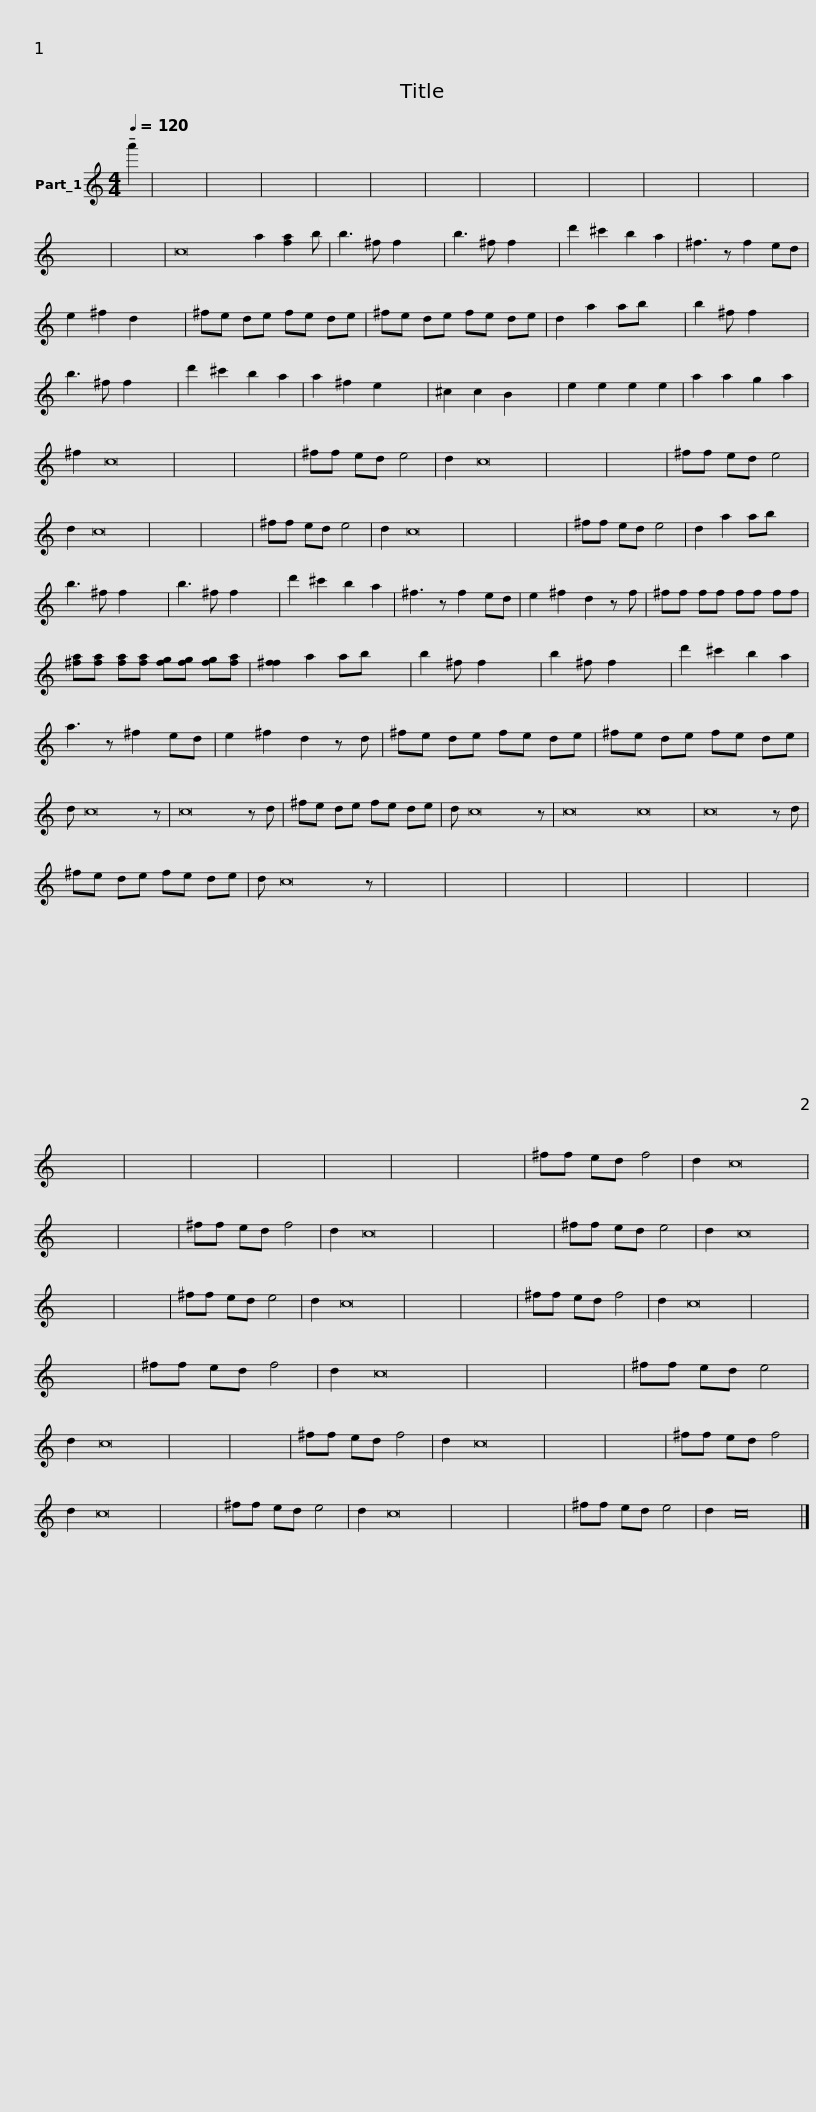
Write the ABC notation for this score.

X:1
L:1/8
Q:1/4=120
M:4/4
I:linebreak $
K:C
V:1 treble
V:1
 !tenuto!a'2 | x8 | x8 | x8 | x8 | %5
 x8 | x8 | x8 | x8 | x8 | %10
 x8 | x8 | x8 | x8 | x8 |$ %15
 c16 a2 [fa]2 b | b3 ^f f2 x2 | b3 ^f f2 x2 | d'2 ^c'2 b2 a2 | ^f3 z f2 ed | %20
 e2 ^f2 d2 x2 |$ ^fe de fe de | ^fe de fe de | d2 a2 ab x2 | b2 ^f f2 x3 | %25
 b3 ^f f2 x2 |$ d'2 ^c'2 b2 a2 | a2 ^f2 e2 x2 | ^c2 c2 B2 x2 | e2 e2 e2 e2 | %30
 a2 a2 g2 a2 | ^f2 c16 | x8 | x8 |$ ^ff ed e4 | %35
 d2 c16 | x8 | x8 | ^ff ed e4 | d2 c16 | %40
 x8 | x8 | ^ff ed e4 |$ d2 c16 | x8 | %45
 x8 | ^ff ed e4 | d2 a2 ab x2 | b3 ^f f2 x2 | b3 ^f f2 x2 | %50
 d'2 ^c'2 b2 a2 |$ ^f3 z f2 ed | e2 ^f2 d2 z f | ^ff ff ff ff | [^fa][fa] [fa][fa] [fg][fg] [fg][fa] | %55
 [f^f]2 a2 ab x2 |$ b2 ^f f2 x3 | b2 ^f f2 x3 | d'2 ^c'2 b2 a2 | a3 z ^f2 ed | %60
 e2 ^f2 d2 z d | ^fe de fe de |$ ^fe de fe de | d c16 z | c16 z d | %65
 ^fe de fe de | d c16 z | c16 c16 |$ c16 z d | ^fe de fe de | %70
 d c16 z | x8 | x8 | x8 | x8 | %75
 x8 | x8 | x8 | x8 |$ x8 | %80
 x8 | x8 | x8 | x8 | x8 | %85
 x8 | x8 | x8 | x8 | x8 | %90
 x8 | x8 | x8 | x8 |$ x8 | %95
 x8 | x8 | x8 | ^ff ed f4 | d2 c16 | %100
 x8 | x8 | ^ff ed f4 | d2 c16 |$ x8 | %105
 x8 | ^ff ed e4 | d2 c16 | x8 | x8 | %110
 ^ff ed e4 | d2 c16 | x8 | x8 |$ ^ff ed f4 | %115
 d2 c16 | x8 | x8 | ^ff ed f4 | d2 c16 | %120
 x8 | x8 | ^ff ed e4 |$ d2 c16 | x8 | %125
 x8 | ^ff ed f4 | d2 c16 | x8 | x8 | %130
 ^ff ed f4 | d2 c16 | x8 |$ ^ff ed e4 | d2 c16 | %135
 x8 | x8 | ^ff ed e4 | d2 c16 |] %139
